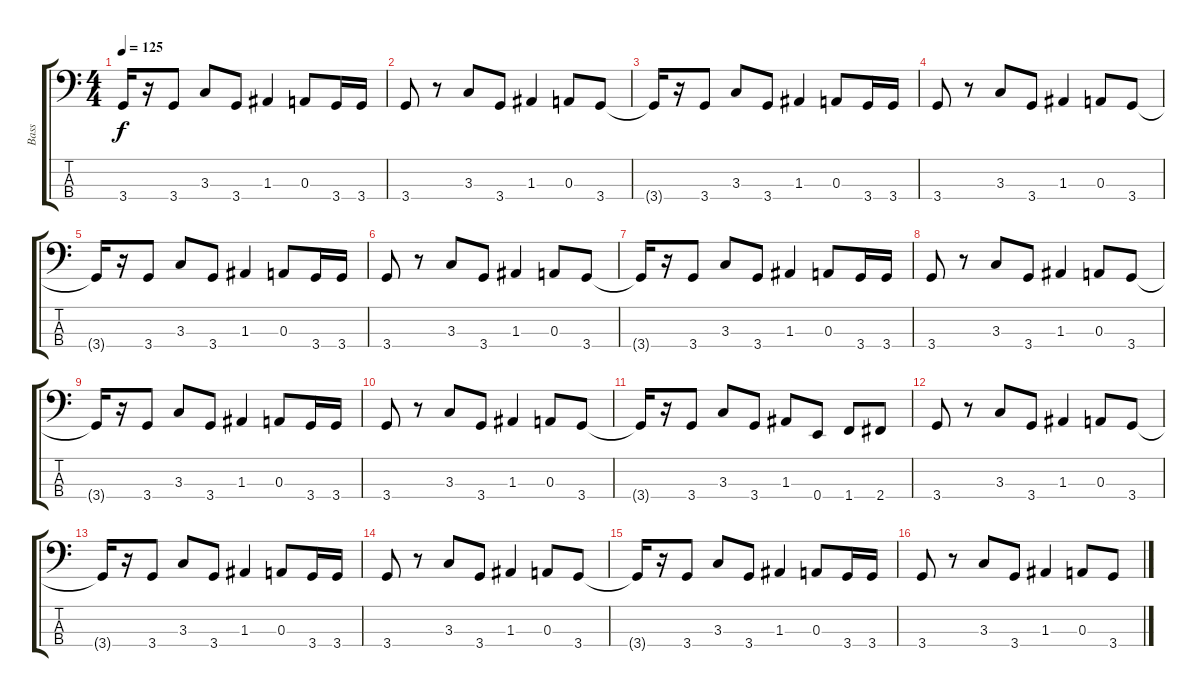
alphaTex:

\track ("Bass" "Bass") {instrument electricbassfinger}
\staff {score tabs}
\tuning (G2 D2 A1 E1) {hide}
\ts (4 4)
\tempo 125
\clef f4
\ks c
3.4{t}.16{dy f} r.16 3.4.8 3.3.8 3.4.8 1.3.4 0.3.8 3.4.16 3.4.16 |
3.4.8 r.8 3.3.8 3.4.8 1.3.4 0.3.8 3.4.8 |
3.4{t}.16 r.16 3.4.8 3.3.8 3.4.8 1.3.4 0.3.8 3.4.16 3.4.16 |
3.4.8 r.8 3.3.8 3.4.8 1.3.4 0.3.8 3.4.8 |
3.4{t}.16 r.16 3.4.8 3.3.8 3.4.8 1.3.4 0.3.8 3.4.16 3.4.16 |
3.4.8 r.8 3.3.8 3.4.8 1.3.4 0.3.8 3.4.8 |
3.4{t}.16 r.16 3.4.8 3.3.8 3.4.8 1.3.4 0.3.8 3.4.16 3.4.16 |
3.4.8 r.8 3.3.8 3.4.8 1.3.4 0.3.8 3.4.8 |
3.4{t}.16 r.16 3.4.8 3.3.8 3.4.8 1.3.4 0.3.8 3.4.16 3.4.16 |
3.4.8 r.8 3.3.8 3.4.8 1.3.4 0.3.8 3.4.8 |
3.4{t}.16 r.16 3.4.8 3.3.8 3.4.8 1.3.8 0.4.8 1.4.8 2.4.8 |
3.4.8 r.8 3.3.8 3.4.8 1.3.4 0.3.8 3.4.8 |
3.4{t}.16 r.16 3.4.8 3.3.8 3.4.8 1.3.4 0.3.8 3.4.16 3.4.16 |
3.4.8 r.8 3.3.8 3.4.8 1.3.4 0.3.8 3.4.8 |
3.4{t}.16 r.16 3.4.8 3.3.8 3.4.8 1.3.4 0.3.8 3.4.16 3.4.16 |
3.4.8 r.8 3.3.8 3.4.8 1.3.4 0.3.8 3.4.8
